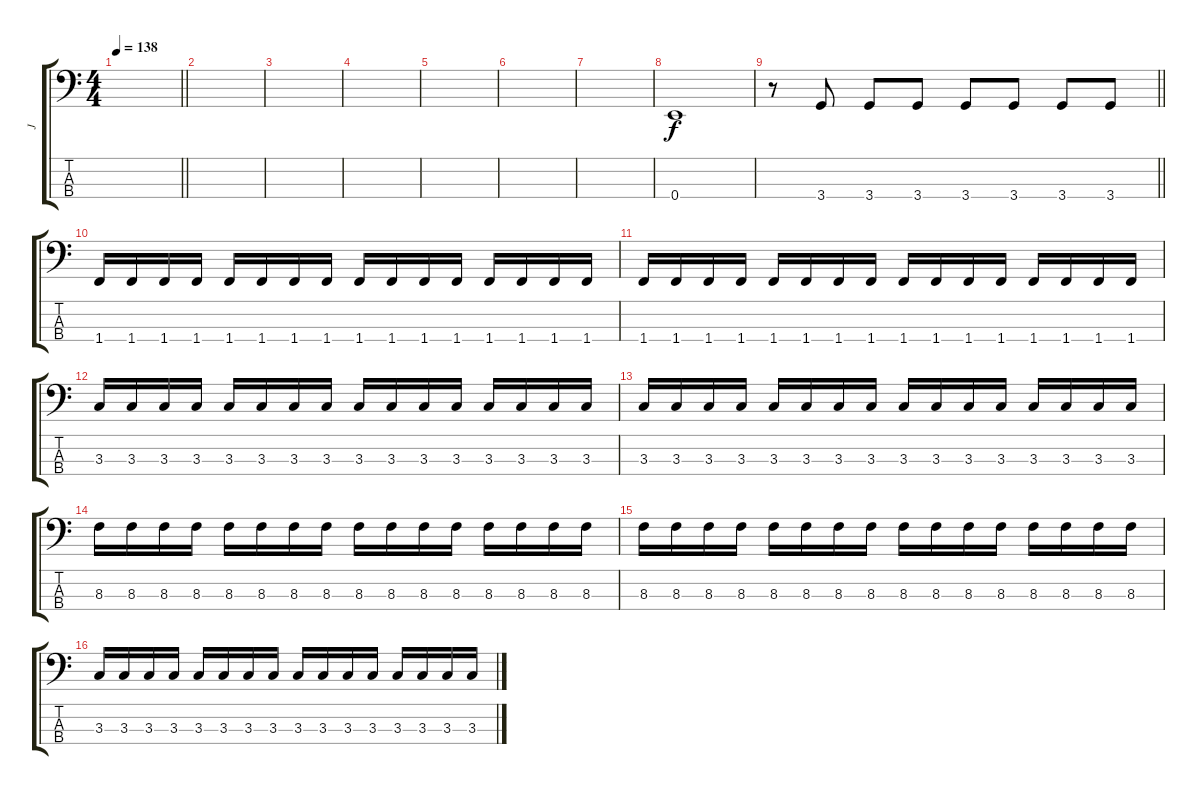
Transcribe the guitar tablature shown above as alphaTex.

\track ("     J" "     J") {instrument electricbasspick}
\staff {score tabs}
\tuning (G2 D2 A1 E1) {hide}
\ts (4 4)
\tempo 138
\clef f4
\barLineRight lightlight
\ks c
|
|
|
|
|
|
|
0.4.1 |
\barLineRight lightlight
r.8 3.4.8 3.4.8 3.4.8 3.4.8 3.4.8 3.4.8 3.4.8 |
1.4.16 1.4.16 1.4.16 1.4.16 1.4.16 1.4.16 1.4.16 1.4.16 1.4.16 1.4.16 1.4.16 1.4.16 1.4.16 1.4.16 1.4.16 1.4.16 |
1.4.16 1.4.16 1.4.16 1.4.16 1.4.16 1.4.16 1.4.16 1.4.16 1.4.16 1.4.16 1.4.16 1.4.16 1.4.16 1.4.16 1.4.16 1.4.16 |
3.3.16 3.3.16 3.3.16 3.3.16 3.3.16 3.3.16 3.3.16 3.3.16 3.3.16 3.3.16 3.3.16 3.3.16 3.3.16 3.3.16 3.3.16 3.3.16 |
3.3.16 3.3.16 3.3.16 3.3.16 3.3.16 3.3.16 3.3.16 3.3.16 3.3.16 3.3.16 3.3.16 3.3.16 3.3.16 3.3.16 3.3.16 3.3.16 |
8.3.16 8.3.16 8.3.16 8.3.16 8.3.16 8.3.16 8.3.16 8.3.16 8.3.16 8.3.16 8.3.16 8.3.16 8.3.16 8.3.16 8.3.16 8.3.16 |
8.3.16 8.3.16 8.3.16 8.3.16 8.3.16 8.3.16 8.3.16 8.3.16 8.3.16 8.3.16 8.3.16 8.3.16 8.3.16 8.3.16 8.3.16 8.3.16 |
3.3.16 3.3.16 3.3.16 3.3.16 3.3.16 3.3.16 3.3.16 3.3.16 3.3.16 3.3.16 3.3.16 3.3.16 3.3.16 3.3.16 3.3.16 3.3.16
